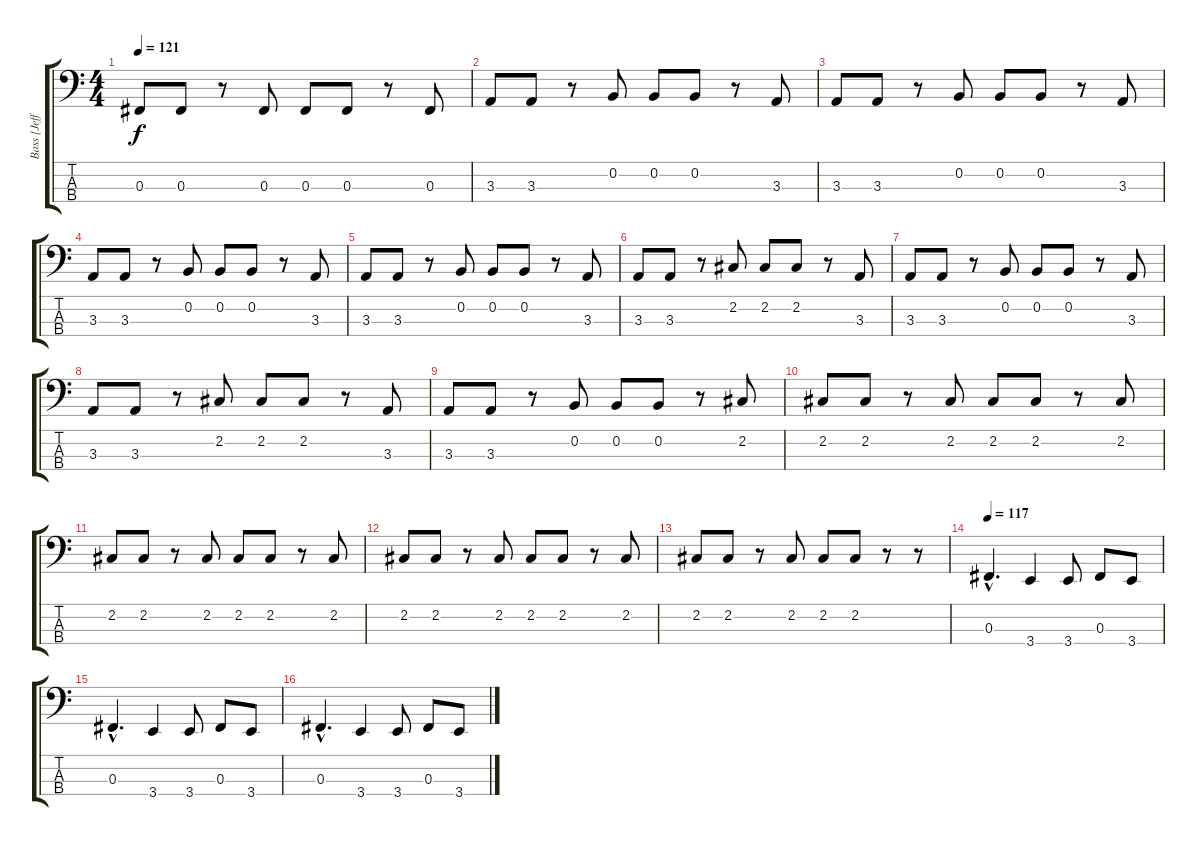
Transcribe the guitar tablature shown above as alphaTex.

\track ("Bass [Jeff Caxide]" "Bass [Jeff") {instrument electricbasspick}
\staff {score tabs}
\tuning (E2 B1 Gb1 Db1) {hide}
\ts (4 4)
\tempo 121
\clef f4
\ks c
0.3.8{dy f} 0.3.8 r.8 0.3.8 0.3.8 0.3.8 r.8 0.3.8 |
3.3.8 3.3.8 r.8 0.2.8 0.2.8 0.2.8 r.8 3.3.8 |
3.3.8 3.3.8 r.8 0.2.8 0.2.8 0.2.8 r.8 3.3.8 |
3.3.8 3.3.8 r.8 0.2.8 0.2.8 0.2.8 r.8 3.3.8 |
3.3.8 3.3.8 r.8 0.2.8 0.2.8 0.2.8 r.8 3.3.8 |
3.3.8 3.3.8 r.8 2.2.8 2.2.8 2.2.8 r.8 3.3.8 |
3.3.8 3.3.8 r.8 0.2.8 0.2.8 0.2.8 r.8 3.3.8 |
3.3.8 3.3.8 r.8 2.2.8 2.2.8 2.2.8 r.8 3.3.8 |
3.3.8 3.3.8 r.8 0.2.8 0.2.8 0.2.8 r.8 2.2.8 |
2.2.8 2.2.8 r.8 2.2.8 2.2.8 2.2.8 r.8 2.2.8 |
2.2.8 2.2.8 r.8 2.2.8 2.2.8 2.2.8 r.8 2.2.8 |
2.2.8 2.2.8 r.8 2.2.8 2.2.8 2.2.8 r.8 2.2.8 |
2.2.8 2.2.8 r.8 2.2.8 2.2.8 2.2.8 r.8 r.8 |
\tempo 117
0.3{hac}.4{d} 3.4.4 3.4.8 0.3.8 3.4.8 |
0.3{hac}.4{d} 3.4.4 3.4.8 0.3.8 3.4.8 |
0.3{hac}.4{d} 3.4.4 3.4.8 0.3.8 3.4.8
